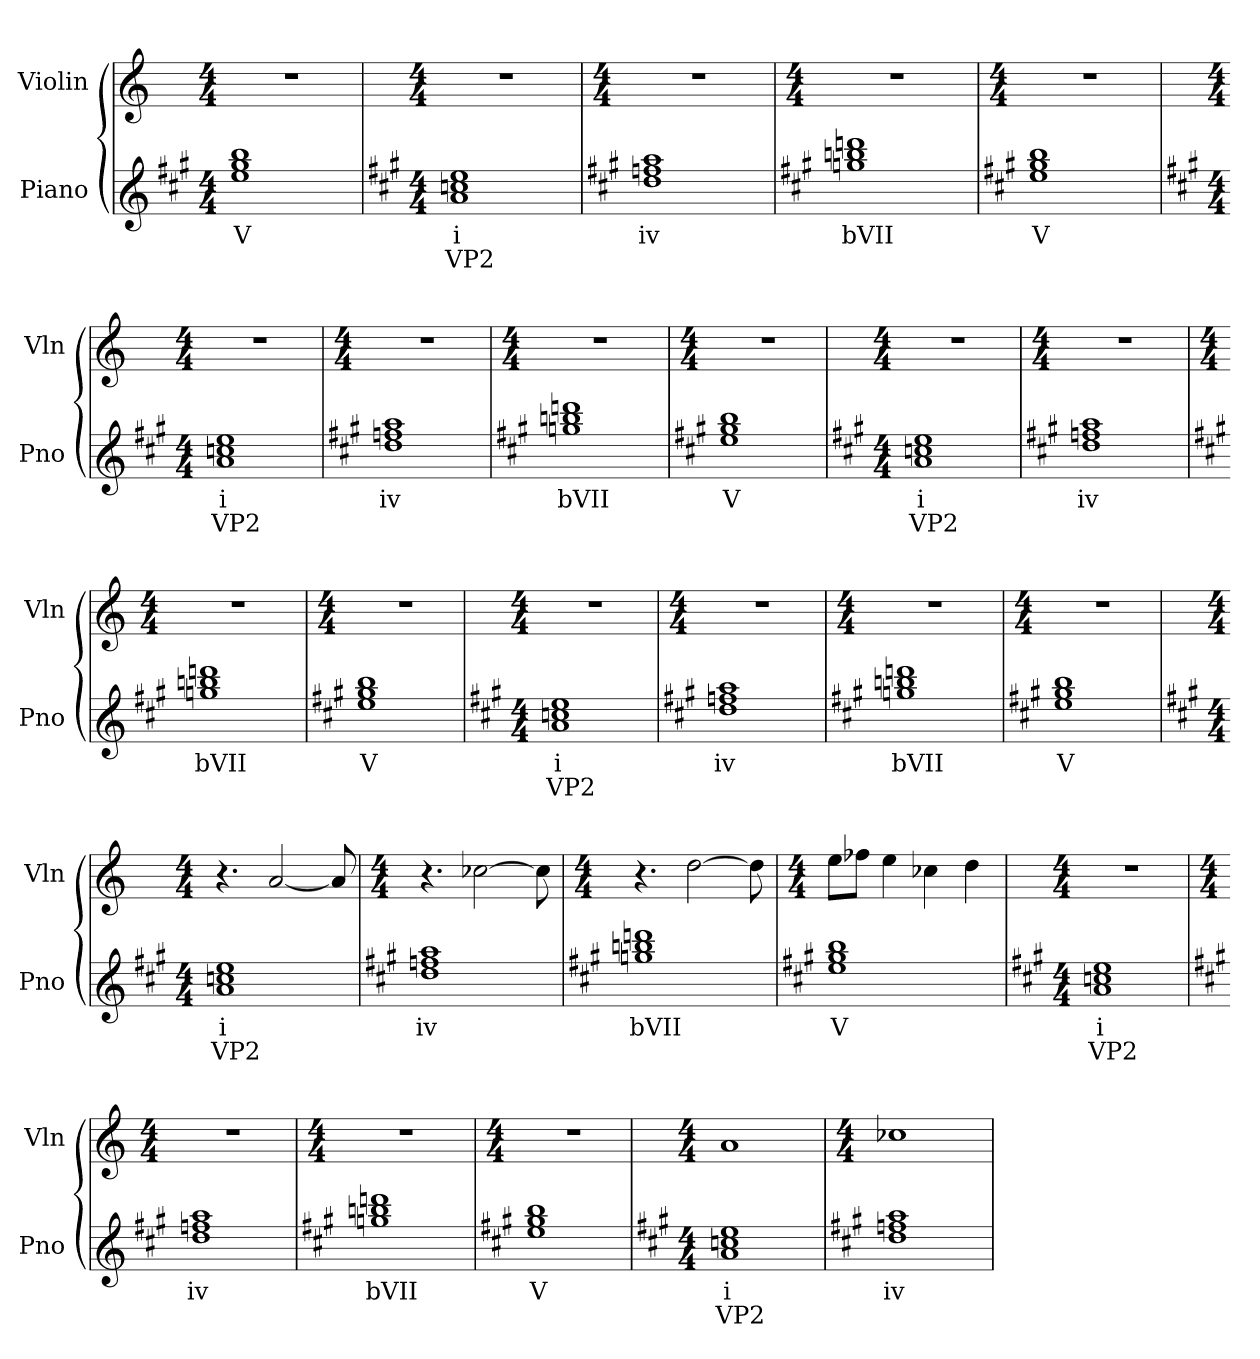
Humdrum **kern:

**kern	**text	**text	**kern
*part2	*part2	*part2	*part1
*staff2	*staff2	*staff2	*staff1
*I"Piano	*	*	*I"Violin
*I'Pno	*	*	*I'Vln
*k[f#c#g#]	*	*	*
*A:	*	*	*
*M4/4	*	*	*M4/4
=	=	=	=
1ee 1gg# 1bb	V	.	1r
=	=	=	=
*k[f#c#g#]	*	*	*
*A:	*	*	*
*M4/4	*	*	*M4/4
1a 1ccn 1ee	i	VP2	1r
=	=	=	=
*k[f#c#g#]	*	*	*
*A:	*	*	*
*	*	*	*M4/4
1dd 1ffn 1aa	iv	.	1r
=	=	=	=
*k[f#c#g#]	*	*	*
*A:	*	*	*
*	*	*	*M4/4
1ggn 1bbn 1dddn	bVII	.	1r
=	=	=	=
*k[f#c#g#]	*	*	*
*A:	*	*	*
*	*	*	*M4/4
1ee 1gg# 1bb	V	.	1r
=	=	=	=
*k[f#c#g#]	*	*	*
*A:	*	*	*
*M4/4	*	*	*M4/4
1a 1ccn 1ee	i	VP2	1r
=	=	=	=
*k[f#c#g#]	*	*	*
*A:	*	*	*
*	*	*	*M4/4
1dd 1ffn 1aa	iv	.	1r
=	=	=	=
*k[f#c#g#]	*	*	*
*A:	*	*	*
*	*	*	*M4/4
1ggn 1bbn 1dddn	bVII	.	1r
=	=	=	=
*k[f#c#g#]	*	*	*
*A:	*	*	*
*	*	*	*M4/4
1ee 1gg# 1bb	V	.	1r
=	=	=	=
*k[f#c#g#]	*	*	*
*A:	*	*	*
*M4/4	*	*	*M4/4
1a 1ccn 1ee	i	VP2	1r
=	=	=	=
*k[f#c#g#]	*	*	*
*A:	*	*	*
*	*	*	*M4/4
1dd 1ffn 1aa	iv	.	1r
=	=	=	=
*k[f#c#g#]	*	*	*
*A:	*	*	*
*	*	*	*M4/4
1ggn 1bbn 1dddn	bVII	.	1r
=	=	=	=
*k[f#c#g#]	*	*	*
*A:	*	*	*
*	*	*	*M4/4
1ee 1gg# 1bb	V	.	1r
=	=	=	=
*k[f#c#g#]	*	*	*
*A:	*	*	*
*M4/4	*	*	*M4/4
1a 1ccn 1ee	i	VP2	1r
=	=	=	=
*k[f#c#g#]	*	*	*
*A:	*	*	*
*	*	*	*M4/4
1dd 1ffn 1aa	iv	.	1r
=	=	=	=
*k[f#c#g#]	*	*	*
*A:	*	*	*
*	*	*	*M4/4
1ggn 1bbn 1dddn	bVII	.	1r
=	=	=	=
*k[f#c#g#]	*	*	*
*A:	*	*	*
*	*	*	*M4/4
1ee 1gg# 1bb	V	.	1r
=	=	=	=
*k[f#c#g#]	*	*	*
*A:	*	*	*
*M4/4	*	*	*M4/4
1a 1ccn 1ee	i	VP2	4.r
.	.	.	[2a
.	.	.	8a]
=	=	=	=
*k[f#c#g#]	*	*	*
*A:	*	*	*
*	*	*	*M4/4
1dd 1ffn 1aa	iv	.	4.r
.	.	.	[2cc-X
.	.	.	8cc-]
=	=	=	=
*k[f#c#g#]	*	*	*
*A:	*	*	*
*	*	*	*M4/4
1ggn 1bbn 1dddn	bVII	.	4.r
.	.	.	[2dd
.	.	.	8dd]
=	=	=	=
*k[f#c#g#]	*	*	*
*A:	*	*	*
*	*	*	*M4/4
1ee 1gg# 1bb	V	.	8eeL
.	.	.	8ff-XJ
.	.	.	4ee
.	.	.	4cc-X
.	.	.	4dd
=	=	=	=
*k[f#c#g#]	*	*	*
*A:	*	*	*
*M4/4	*	*	*M4/4
1a 1ccn 1ee	i	VP2	1r
=	=	=	=
*k[f#c#g#]	*	*	*
*A:	*	*	*
*	*	*	*M4/4
1dd 1ffn 1aa	iv	.	1r
=	=	=	=
*k[f#c#g#]	*	*	*
*A:	*	*	*
*	*	*	*M4/4
1ggn 1bbn 1dddn	bVII	.	1r
=	=	=	=
*k[f#c#g#]	*	*	*
*A:	*	*	*
*	*	*	*M4/4
1ee 1gg# 1bb	V	.	1r
=	=	=	=
*k[f#c#g#]	*	*	*
*A:	*	*	*
*M4/4	*	*	*M4/4
1a 1ccn 1ee	i	VP2	1a
=	=	=	=
*k[f#c#g#]	*	*	*
*A:	*	*	*
*	*	*	*M4/4
1dd 1ffn 1aa	iv	.	1cc-X
=	=	=	=
*-	*-	*-	*-
